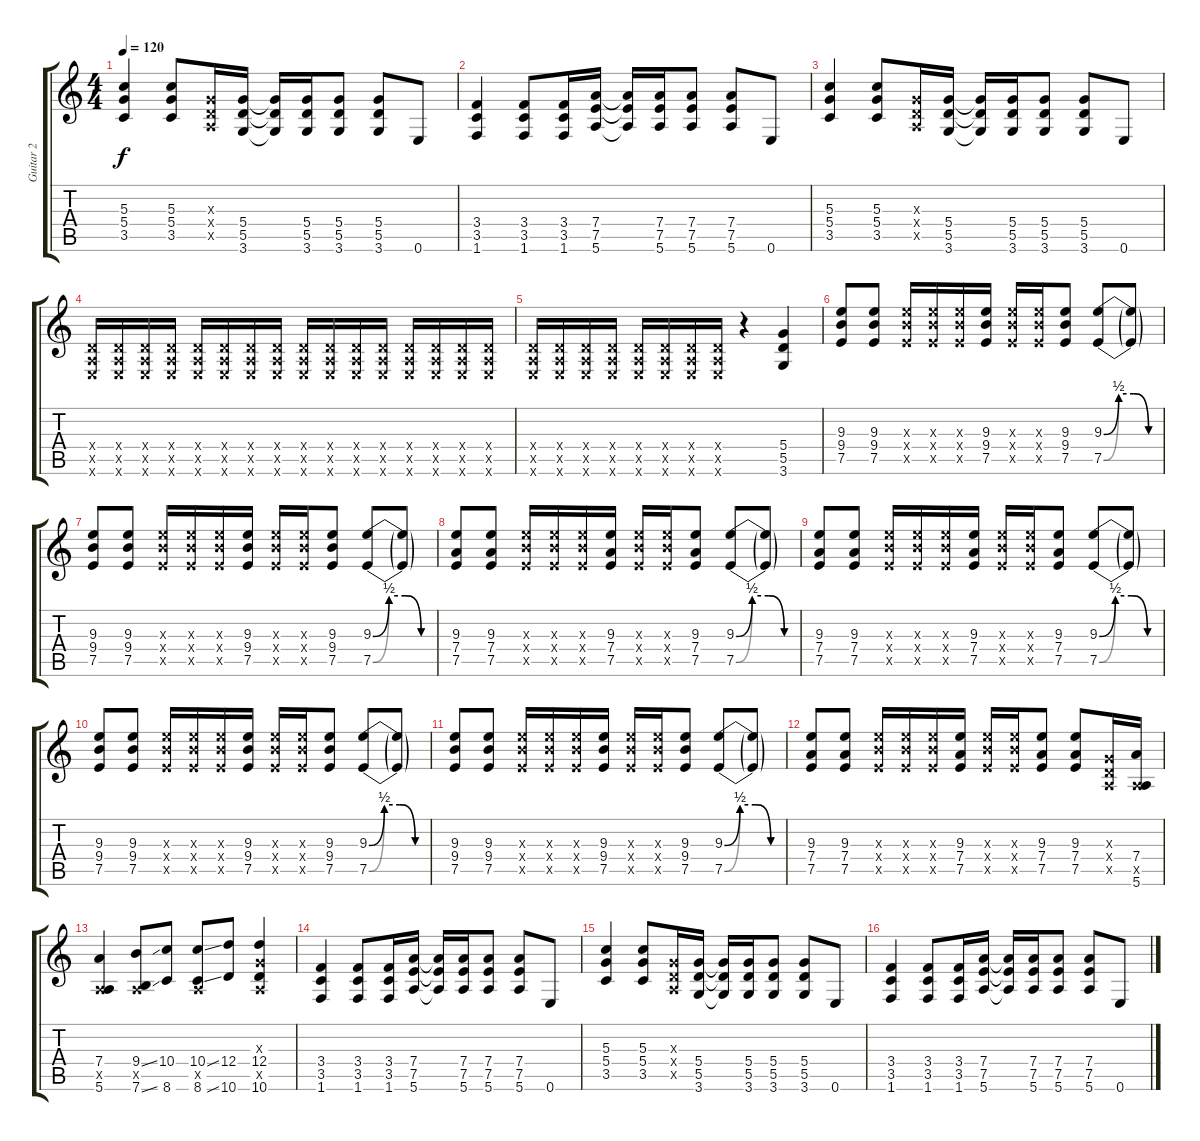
\track ("Guitar 2" "Guitar 2") {instrument overdrivenguitar}
\staff {score tabs}
\tuning (G4 C4 G3 D3 A2 E2) {hide}
\ts (4 4)
\tempo 120
\clef g2
\ks c
(5.3 5.4 3.5).4{dy f} (5.3 5.4 3.5).8 (0.3{x} 0.4{x} 0.5{x}).16 (5.4 5.5 3.6).16 (5.4{t} 5.5{t} 3.6{t}).16 (5.4 5.5 3.6).16 (5.4 5.5 3.6).8 (5.4 5.5 3.6).8 0.6.8 |
(3.4 3.5 1.6).4 (3.4 3.5 1.6).8 (3.4 3.5 1.6).16 (7.4 7.5 5.6).16 (7.4{t} 7.5{t} 5.6{t}).16 (7.4 7.5 5.6).16 (7.4 7.5 5.6).8 (7.4 7.5 5.6).8 0.6.8 |
(5.3 5.4 3.5).4 (5.3 5.4 3.5).8 (0.3{x} 0.4{x} 0.5{x}).16 (5.4 5.5 3.6).16 (5.4{t} 5.5{t} 3.6{t}).16 (5.4 5.5 3.6).16 (5.4 5.5 3.6).8 (5.4 5.5 3.6).8 0.6.8 |
(0.4{x} 0.5{x} 0.6{x}).16 (0.4{x} 0.5{x} 0.6{x}).16 (0.4{x} 0.5{x} 0.6{x}).16 (0.4{x} 0.5{x} 0.6{x}).16 (0.4{x} 0.5{x} 0.6{x}).16 (0.4{x} 0.5{x} 0.6{x}).16 (0.4{x} 0.5{x} 0.6{x}).16 (0.4{x} 0.5{x} 0.6{x}).16 (0.4{x} 0.5{x} 0.6{x}).16 (0.4{x} 0.5{x} 0.6{x}).16 (0.4{x} 0.5{x} 0.6{x}).16 (0.4{x} 0.5{x} 0.6{x}).16 (0.4{x} 0.5{x} 0.6{x}).16 (0.4{x} 0.5{x} 0.6{x}).16 (0.4{x} 0.5{x} 0.6{x}).16 (0.4{x} 0.5{x} 0.6{x}).16 |
(0.4{x} 0.5{x} 0.6{x}).16 (0.4{x} 0.5{x} 0.6{x}).16 (0.4{x} 0.5{x} 0.6{x}).16 (0.4{x} 0.5{x} 0.6{x}).16 (0.4{x} 0.5{x} 0.6{x}).16 (0.4{x} 0.5{x} 0.6{x}).16 (0.4{x} 0.5{x} 0.6{x}).16 (0.4{x} 0.5{x} 0.6{x}).16 r.4 (5.4 5.5 3.6).4 |
(9.3 9.4 7.5).8 (9.3 9.4 7.5).8 (9.3{x} 9.4{x} 7.5{x}).16 (9.3{x} 9.4{x} 7.5{x}).16 (9.3{x} 9.4{x} 7.5{x}).16 (9.3 9.4 7.5).16 (9.3{x} 9.4{x} 7.5{x}).16 (9.3{x} 9.4{x} 7.5{x}).16 (9.3 9.4 7.5).8 (9.3{be (custom 0 0 15 2 30 2 45 0 60 0)} 7.5{be (custom 0 0 15 2 30 2 45 0 60 0)}).8 (9.3{t} 7.5{t}).8 |
(9.3 9.4 7.5).8 (9.3 9.4 7.5).8 (9.3{x} 9.4{x} 7.5{x}).16 (9.3{x} 9.4{x} 7.5{x}).16 (9.3{x} 9.4{x} 7.5{x}).16 (9.3 9.4 7.5).16 (9.3{x} 9.4{x} 7.5{x}).16 (9.3{x} 9.4{x} 7.5{x}).16 (9.3 9.4 7.5).8 (9.3{be (custom 0 0 15 2 30 2 45 0 60 0)} 7.5{be (custom 0 0 15 2 30 2 45 0 60 0)}).8 (9.3{t} 7.5{t}).8 |
(9.3 7.4 7.5).8 (9.3 7.4 7.5).8 (9.3{x} 9.4{x} 7.5{x}).16 (9.3{x} 9.4{x} 7.5{x}).16 (9.3{x} 9.4{x} 7.5{x}).16 (9.3 7.4 7.5).16 (9.3{x} 9.4{x} 7.5{x}).16 (9.3{x} 9.4{x} 7.5{x}).16 (9.3 7.4 7.5).8 (9.3{be (custom 0 0 15 2 30 2 45 0 60 0)} 7.5{be (custom 0 0 15 2 30 2 45 0 60 0)}).8 (9.3{t} 7.5{t}).8 |
(9.3 7.4 7.5).8 (9.3 7.4 7.5).8 (9.3{x} 9.4{x} 7.5{x}).16 (9.3{x} 9.4{x} 7.5{x}).16 (9.3{x} 9.4{x} 7.5{x}).16 (9.3 7.4 7.5).16 (9.3{x} 9.4{x} 7.5{x}).16 (9.3{x} 9.4{x} 7.5{x}).16 (9.3 7.4 7.5).8 (9.3{be (custom 0 0 15 2 30 2 45 0 60 0)} 7.5{be (custom 0 0 15 2 30 2 45 0 60 0)}).8 (9.3{t} 7.5{t}).8 |
(9.3 9.4 7.5).8 (9.3 9.4 7.5).8 (9.3{x} 9.4{x} 7.5{x}).16 (9.3{x} 9.4{x} 7.5{x}).16 (9.3{x} 9.4{x} 7.5{x}).16 (9.3 9.4 7.5).16 (9.3{x} 9.4{x} 7.5{x}).16 (9.3{x} 9.4{x} 7.5{x}).16 (9.3 9.4 7.5).8 (9.3{be (custom 0 0 15 2 30 2 45 0 60 0)} 7.5{be (custom 0 0 15 2 30 2 45 0 60 0)}).8 (9.3{t} 7.5{t}).8 |
(9.3 9.4 7.5).8 (9.3 9.4 7.5).8 (9.3{x} 9.4{x} 7.5{x}).16 (9.3{x} 9.4{x} 7.5{x}).16 (9.3{x} 9.4{x} 7.5{x}).16 (9.3 9.4 7.5).16 (9.3{x} 9.4{x} 7.5{x}).16 (9.3{x} 9.4{x} 7.5{x}).16 (9.3 9.4 7.5).8 (9.3{be (custom 0 0 15 2 30 2 45 0 60 0)} 7.5{be (custom 0 0 15 2 30 2 45 0 60 0)}).8 (9.3{t} 7.5{t}).8 |
(9.3 7.4 7.5).8 (9.3 7.4 7.5).8 (9.3{x} 9.4{x} 7.5{x}).16 (9.3{x} 9.4{x} 7.5{x}).16 (9.3{x} 9.4{x} 7.5{x}).16 (9.3 7.4 7.5).16 (9.3{x} 9.4{x} 7.5{x}).16 (9.3{x} 9.4{x} 7.5{x}).16 (9.3 7.4 7.5).8 (9.3 7.4 7.5).8 (0.3{x} 0.4{x} 0.5{x}).16 (7.4 0.5{x} 5.6).16 |
(7.4 0.5{x} 5.6).4 (9.4{ss} 0.5{x} 7.6{ss}).8 (10.4 8.6).8 (10.4{ss} 0.5{x} 8.6{ss}).8 (12.4 10.6).8 (0.3{x} 12.4 0.5{x} 10.6).4 |
(3.4 3.5 1.6).4 (3.4 3.5 1.6).8 (3.4 3.5 1.6).16 (7.4 7.5 5.6).16 (7.4{t} 7.5{t} 5.6{t}).16 (7.4 7.5 5.6).16 (7.4 7.5 5.6).8 (7.4 7.5 5.6).8 0.6.8 |
(5.3 5.4 3.5).4 (5.3 5.4 3.5).8 (0.3{x} 0.4{x} 0.5{x}).16 (5.4 5.5 3.6).16 (5.4{t} 5.5{t} 3.6{t}).16 (5.4 5.5 3.6).16 (5.4 5.5 3.6).8 (5.4 5.5 3.6).8 0.6.8 |
(3.4 3.5 1.6).4 (3.4 3.5 1.6).8 (3.4 3.5 1.6).16 (7.4 7.5 5.6).16 (7.4{t} 7.5{t} 5.6{t}).16 (7.4 7.5 5.6).16 (7.4 7.5 5.6).8 (7.4 7.5 5.6).8 0.6.8
